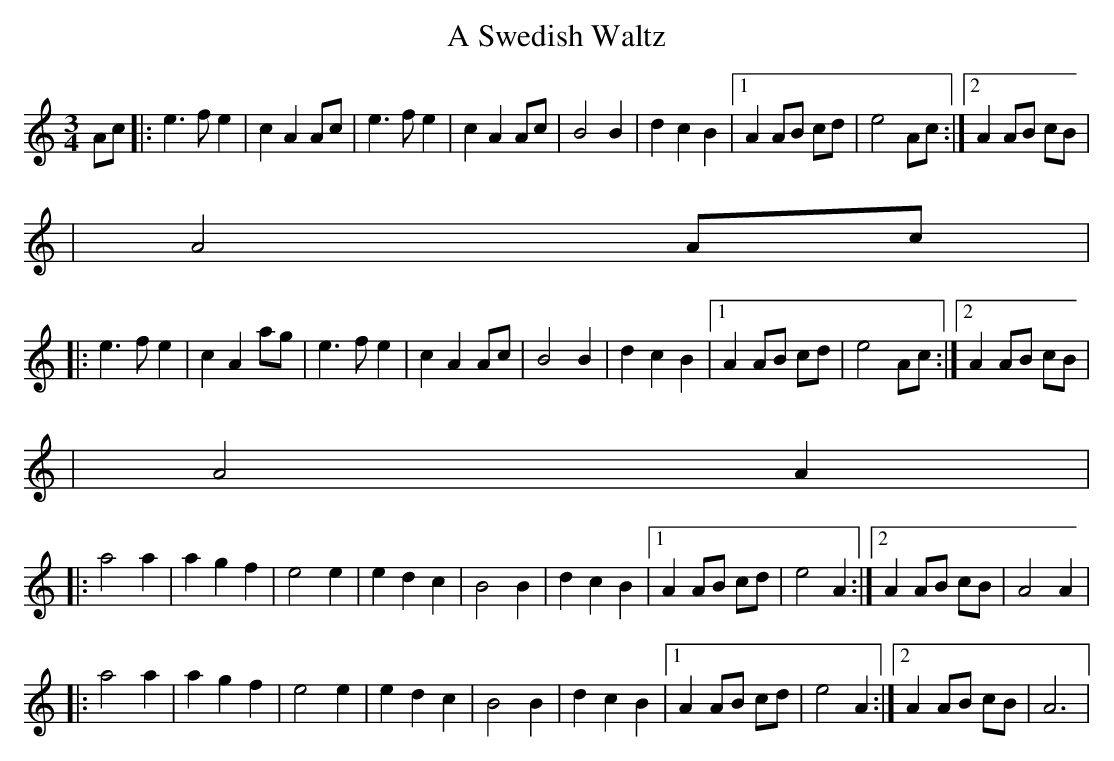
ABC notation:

X:1
T:A Swedish Waltz
M:3/4
K:Am
Ac|:e3 fe2|c2A2 Ac|e3 fe2|c2A2 Ac|B4 B2|d2c2B2|1A2 AB cd|e4 Ac:|2 A2 AB cB|
|A4 Ac|
|:e3 fe2|c2A2 ag|e3 fe2|c2A2 Ac|B4 B2|d2c2B2|1A2 AB cd|e4 Ac:|2 A2 AB cB|
|A4 A2|
|:a4a2|a2g2f2|e4e2|e2d2c2|B4B2|d2c2B2|1 A2 AB cd|e4A2:|2 A2 AB cB|A4A2|
|:a4a2|a2g2f2|e4e2|e2d2c2|B4B2|d2c2B2|1 A2 AB cd|e4A2:|2 A2 AB cB|A6|
